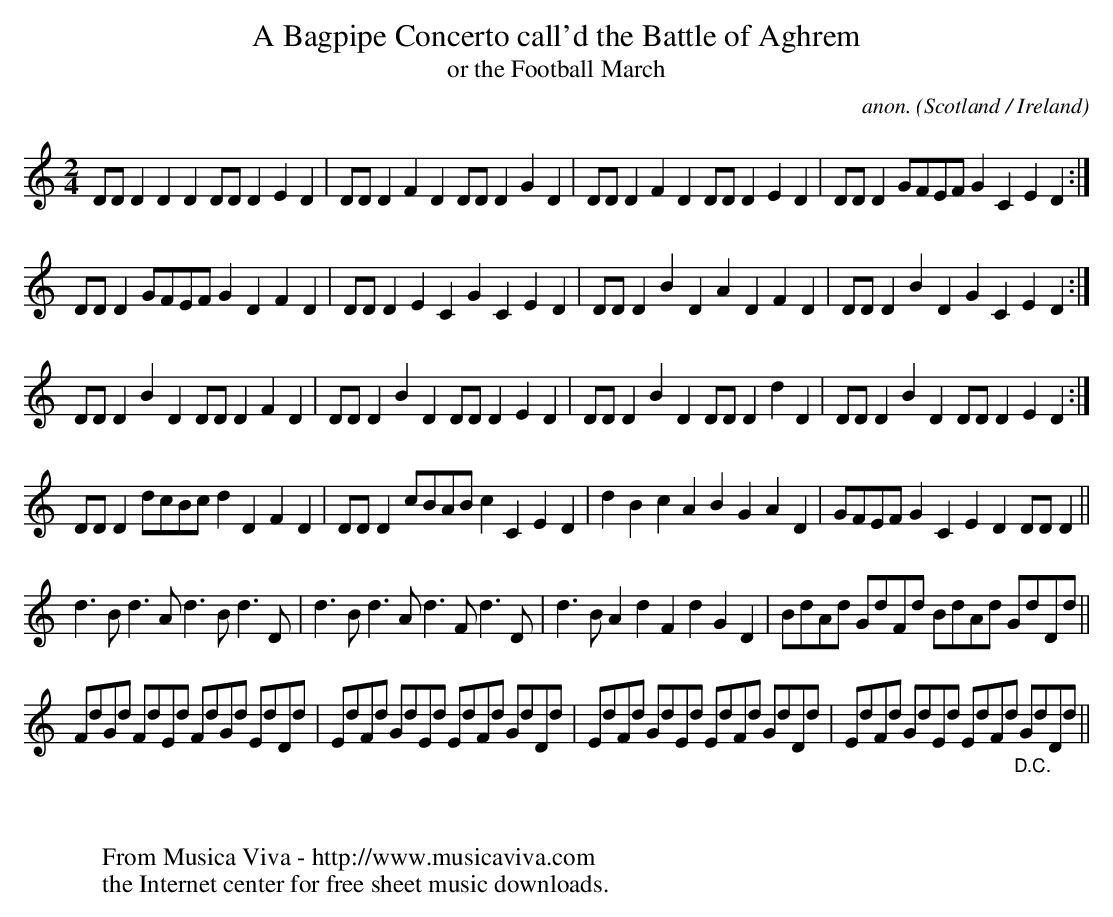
X:1
T:A Bagpipe Concerto call'd the Battle of Aghrem
T:or the Football March
C:anon.
O:Scotland / Ireland
M:2/4
L:1/8
K:C
DDD2 D2D2 DDD2 E2D2|DDD2F2D2 DDD2 G2D2|DDD2 F2D2 DDD2 E2D2|DDD2 GFEF G2C2 E2D2:|
DDD2 GFEF G2D2 F2D2|DDD2 E2C2G2C2 E2D2|DDD2 B2D2 A2D2 F2D2|DDD2 B2D2 G2C2 E2D2:|
DDD2 B2D2 DDD2 F2D2|DDD2 B2D2 DDD2 E2D2|DDD2 B2D2 DDD2 d2D2|DDD2 B2D2 DDD2 E2D2:|
DDD2 dcBc d2D2 F2D2|DDD2 cBAB c2C2 E2D2|d2B2c2A2 B2G2 A2D2|GFEF G2C2 E2D2 DDD2||
d3B d3A d3B d3D|d3B d3A d3F d3D|d3B A2d2 F2d2 G2D2|BdAd GdFd BdAd GdDd||
FdGd FdEd FdGd EdDd|EdFd GdEd EdFd GdDd|EdFd GdEd EdFd GdDd|EdFd GdEd EdFd "_D.C."GdDd||
W:
W:
W:  From Musica Viva - http://www.musicaviva.com
W:  the Internet center for free sheet music downloads.
